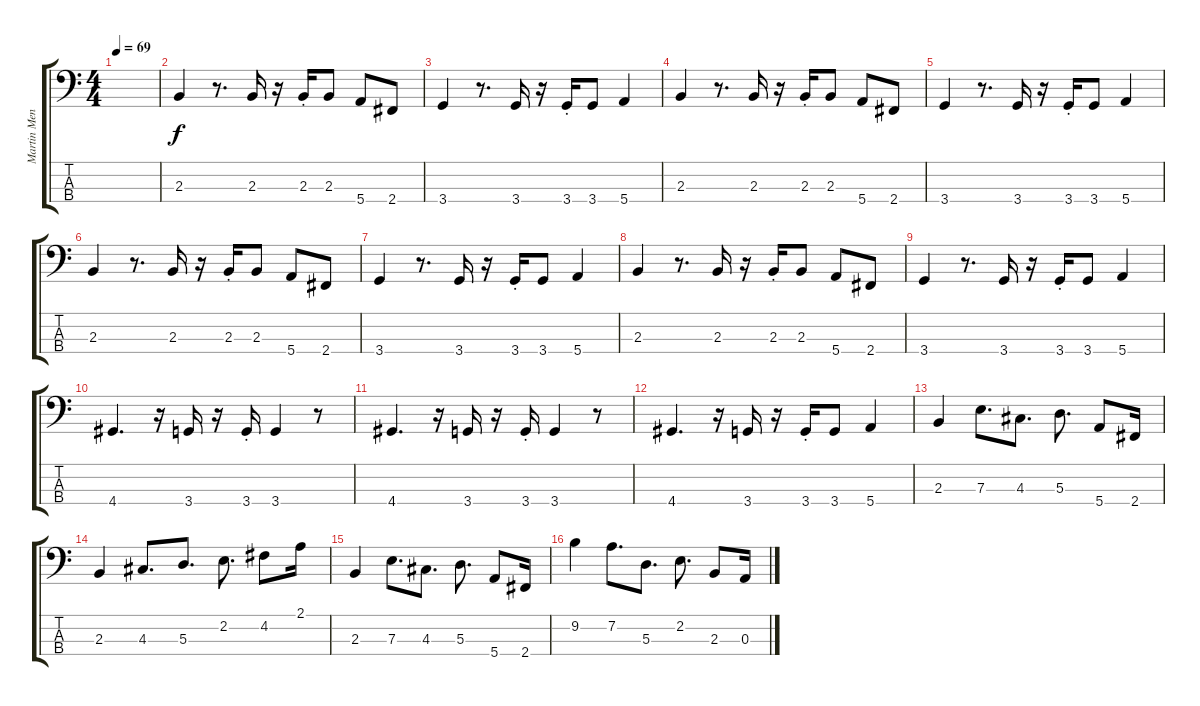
\track ("Martin Mendez " "Martin Men") {instrument electricbassfinger}
\staff {score tabs}
\tuning (G2 D2 A1 E1) {hide}
\ts (4 4)
\tempo 69
\clef f4
\ks c
|
2.3.4 r.8{d} 2.3.16 r.16 2.3{st}.16 2.3.8 5.4.8 2.4.8 |
3.4.4 r.8{d} 3.4.16 r.16 3.4{st}.16 3.4.8 5.4.4 |
2.3.4 r.8{d} 2.3.16 r.16 2.3{st}.16 2.3.8 5.4.8 2.4.8 |
3.4.4 r.8{d} 3.4.16 r.16 3.4{st}.16 3.4.8 5.4.4 |
2.3.4 r.8{d} 2.3.16 r.16 2.3{st}.16 2.3.8 5.4.8 2.4.8 |
3.4.4 r.8{d} 3.4.16 r.16 3.4{st}.16 3.4.8 5.4.4 |
2.3.4 r.8{d} 2.3.16 r.16 2.3{st}.16 2.3.8 5.4.8 2.4.8 |
3.4.4 r.8{d} 3.4.16 r.16 3.4{st}.16 3.4.8 5.4.4 |
4.4.4{d} r.16 3.4.16 r.16 3.4{st}.16 3.4.4 r.8 |
4.4.4{d} r.16 3.4.16 r.16 3.4{st}.16 3.4.4 r.8 |
4.4.4{d} r.16 3.4.16 r.16 3.4{st}.16 3.4.8 5.4.4 |
2.3.4 7.3.8{d} 4.3.8{d} 5.3.8{d} 5.4.8 2.4.16 |
2.3.4 4.3.8{d} 5.3.8{d} 2.2.8{d} 4.2.8 2.1.16 |
2.3.4 7.3.8{d} 4.3.8{d} 5.3.8{d} 5.4.8 2.4.16 |
9.2.4 7.2.8{d} 5.3.8{d} 2.2.8{d} 2.3.8 0.3.16
